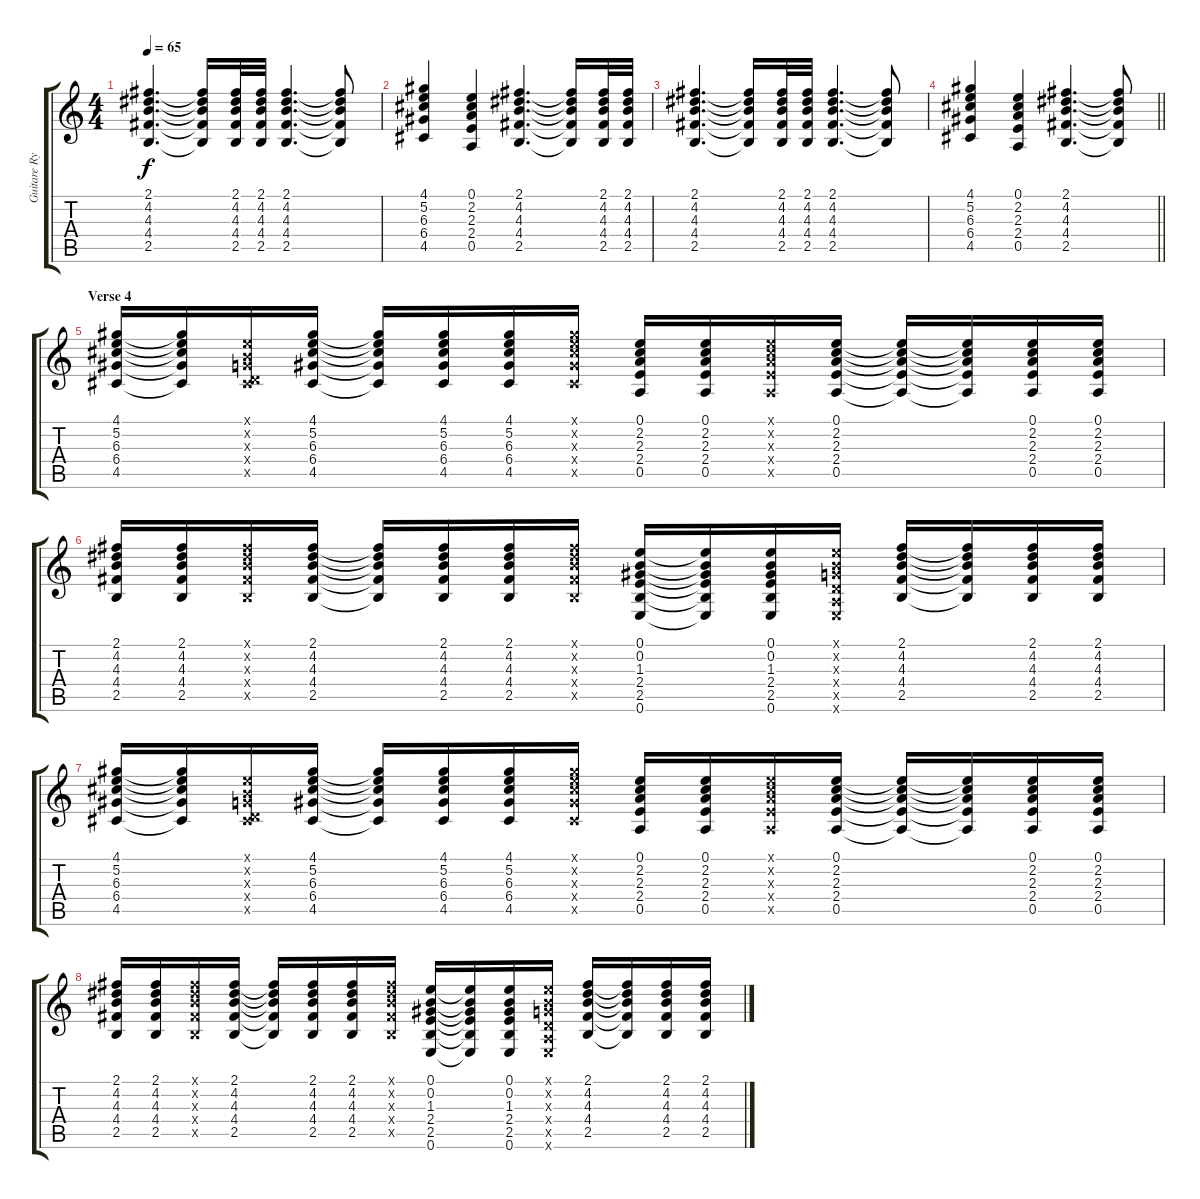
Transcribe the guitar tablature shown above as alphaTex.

\track ("Guitare Rythmique" "Guitare Ry") {instrument electricguitarclean}
\staff {score tabs}
\tuning (E4 B3 G3 D3 A2 E2) {hide}
\ts (4 4)
\tempo 65
\clef g2
\ks c
(2.1 4.2 4.3 4.4 2.5).4{d dy f} (2.1{t} 4.2{t} 4.3{t} 4.4{t} 2.5{t}).16 (2.1 4.2 4.3 4.4 2.5).32 (2.1 4.2 4.3 4.4 2.5).32 (2.1 4.2 4.3 4.4 2.5).4{d} (2.1{t} 4.2{t} 4.3{t} 4.4{t} 2.5{t}).8 |
(4.1 5.2 6.3 6.4 4.5).4 (0.1 2.2 2.3 2.4 0.5).4 (2.1 4.2 4.3 4.4 2.5).4{d} (2.1{t} 4.2{t} 4.3{t} 4.4{t} 2.5{t}).16 (2.1 4.2 4.3 4.4 2.5).32 (2.1 4.2 4.3 4.4 2.5).32 |
(2.1 4.2 4.3 4.4 2.5).4{d} (2.1{t} 4.2{t} 4.3{t} 4.4{t} 2.5{t}).16 (2.1 4.2 4.3 4.4 2.5).32 (2.1 4.2 4.3 4.4 2.5).32 (2.1 4.2 4.3 4.4 2.5).4{d} (2.1{t} 4.2{t} 4.3{t} 4.4{t} 2.5{t}).8 |
\barLineRight lightlight
(4.1 5.2 6.3 6.4 4.5).4 (0.1 2.2 2.3 2.4 0.5).4 (2.1 4.2 4.3 4.4 2.5).4{d} (2.1{t} 4.2{t} 4.3{t} 4.4{t} 2.5{t}).8 |
\section ("" "Verse 4")
(4.1 5.2 6.3 6.4 4.5).16 (4.1{t} 5.2{t} 6.3{t} 6.4{t} 4.5{t}).16 (0.1{x} 0.2{x} 0.3{x} 0.4{x} 4.5{x}).16 (4.1 5.2 6.3 6.4 4.5).16 (4.1{t} 5.2{t} 6.3{t} 6.4{t} 4.5{t}).16 (4.1 5.2 6.3 6.4 4.5).16 (4.1 5.2 6.3 6.4 4.5).16 (4.1{x} 5.2{x} 6.3{x} 6.4{x} 4.5{x}).16 (0.1 2.2 2.3 2.4 0.5).16 (0.1 2.2 2.3 2.4 0.5).16 (0.1{x} 2.2{x} 2.3{x} 2.4{x} 0.5{x}).16 (0.1 2.2 2.3 2.4 0.5).16 (0.1{t} 2.2{t} 2.3{t} 2.4{t} 0.5{t}).16 (0.1{t} 2.2{t} 2.3{t} 2.4{t} 0.5{t}).16 (0.1 2.2 2.3 2.4 0.5).16 (0.1 2.2 2.3 2.4 0.5).16 |
(2.1 4.2 4.3 4.4 2.5).16 (2.1 4.2 4.3 4.4 2.5).16 (2.1{x} 4.2{x} 4.3{x} 4.4{x} 2.5{x}).16 (2.1 4.2 4.3 4.4 2.5).16 (2.1{t} 4.2{t} 4.3{t} 4.4{t} 2.5{t}).16 (2.1 4.2 4.3 4.4 2.5).16 (2.1 4.2 4.3 4.4 2.5).16 (2.1{x} 4.2{x} 4.3{x} 4.4{x} 2.5{x}).16 (0.1 0.2 1.3 2.4 2.5 0.6).16 (0.1{t} 0.2{t} 1.3{t} 2.4{t} 2.5{t} 0.6{t}).16 (0.1 0.2 1.3 2.4 2.5 0.6).16 (0.1{x} 0.2{x} 0.3{x} 0.4{x} 0.5{x} 0.6{x}).16 (2.1 4.2 4.3 4.4 2.5).16 (2.1{t} 4.2{t} 4.3{t} 4.4{t} 2.5{t}).16 (2.1 4.2 4.3 4.4 2.5).16 (2.1 4.2 4.3 4.4 2.5).16 |
(4.1 5.2 6.3 6.4 4.5).16 (4.1{t} 5.2{t} 6.3{t} 6.4{t} 4.5{t}).16 (0.1{x} 0.2{x} 0.3{x} 0.4{x} 4.5{x}).16 (4.1 5.2 6.3 6.4 4.5).16 (4.1{t} 5.2{t} 6.3{t} 6.4{t} 4.5{t}).16 (4.1 5.2 6.3 6.4 4.5).16 (4.1 5.2 6.3 6.4 4.5).16 (4.1{x} 5.2{x} 6.3{x} 6.4{x} 4.5{x}).16 (0.1 2.2 2.3 2.4 0.5).16 (0.1 2.2 2.3 2.4 0.5).16 (0.1{x} 2.2{x} 2.3{x} 2.4{x} 0.5{x}).16 (0.1 2.2 2.3 2.4 0.5).16 (0.1{t} 2.2{t} 2.3{t} 2.4{t} 0.5{t}).16 (0.1{t} 2.2{t} 2.3{t} 2.4{t} 0.5{t}).16 (0.1 2.2 2.3 2.4 0.5).16 (0.1 2.2 2.3 2.4 0.5).16 |
(2.1 4.2 4.3 4.4 2.5).16 (2.1 4.2 4.3 4.4 2.5).16 (2.1{x} 4.2{x} 4.3{x} 4.4{x} 2.5{x}).16 (2.1 4.2 4.3 4.4 2.5).16 (2.1{t} 4.2{t} 4.3{t} 4.4{t} 2.5{t}).16 (2.1 4.2 4.3 4.4 2.5).16 (2.1 4.2 4.3 4.4 2.5).16 (2.1{x} 4.2{x} 4.3{x} 4.4{x} 2.5{x}).16 (0.1 0.2 1.3 2.4 2.5 0.6).16 (0.1{t} 0.2{t} 1.3{t} 2.4{t} 2.5{t} 0.6{t}).16 (0.1 0.2 1.3 2.4 2.5 0.6).16 (0.1{x} 0.2{x} 0.3{x} 0.4{x} 0.5{x} 0.6{x}).16 (2.1 4.2 4.3 4.4 2.5).16 (2.1{t} 4.2{t} 4.3{t} 4.4{t} 2.5{t}).16 (2.1 4.2 4.3 4.4 2.5).16 (2.1 4.2 4.3 4.4 2.5).16
